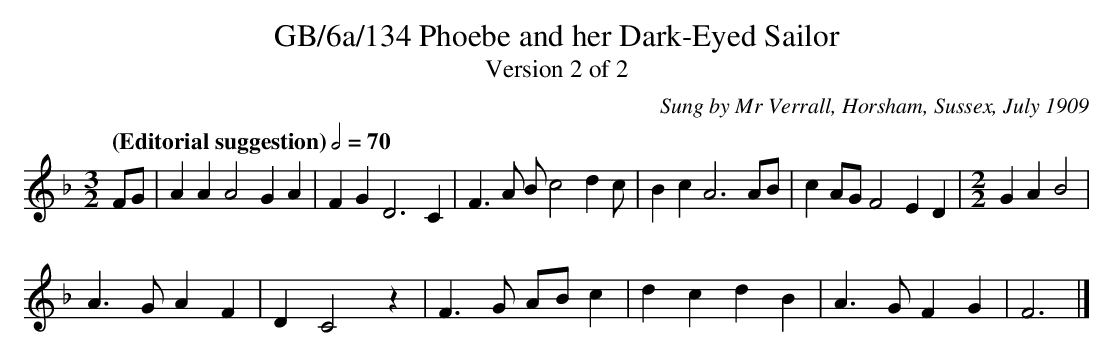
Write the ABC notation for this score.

X:1
T:GB/6a/134 Phoebe and her Dark-Eyed Sailor
T:Version 2 of 2
C:Sung by Mr Verrall, Horsham, Sussex, July 1909
M:3/2
L:1/8
Q:"(Editorial suggestion)" 1/2=70
K:F
FG | A2 A2 A4 G2 A2 | F2 G2 D6 C2 | F3 A B c4 d2 c | B2 c2 A6 AB | c2 AG F4 E2 D2 | [M:2/2]G2 A2 B4 |
A3 G A2 F2 | D2 C4 z2 | F3 G AB c2 | d2 c2 d2 B2 | A3 G F2 G2 | F6 |]
